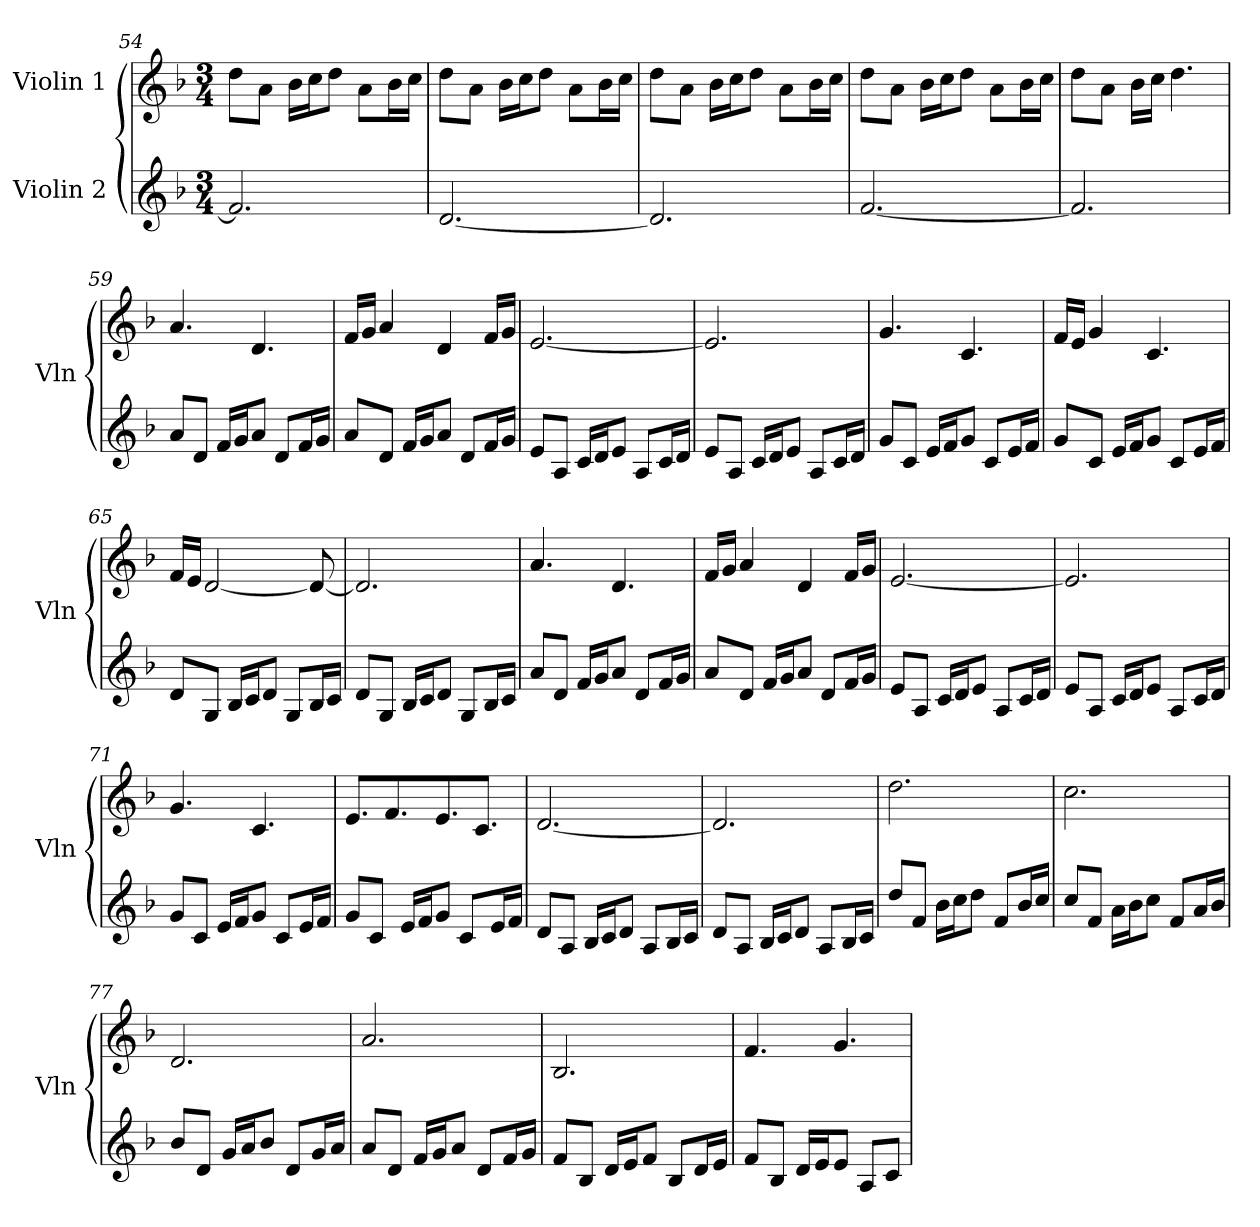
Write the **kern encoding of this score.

**kern	**kern
*part2	*part1
*staff2	*staff1
*I"Violin 2	*I"Violin 1
*I'Vln	*I'Vln
!!LO:LB:g=z
*clefG2	*clefG2
*k[b-]	*k[b-]
*M3/4	*M3/4
=54	=54
2.f/]	8dd\L
.	8a\J
.	16b-\LL
.	16cc\J
.	8dd\J
.	8a\L
.	16b-\L
.	16cc\JJ
=55	=55
[2.d/	8dd\L
.	8a\J
.	16b-\LL
.	16cc\J
.	8dd\J
.	8a\L
.	16b-\L
.	16cc\JJ
=56	=56
2.d/]	8dd\L
.	8a\J
.	16b-\LL
.	16cc\J
.	8dd\J
.	8a\L
.	16b-\L
.	16cc\JJ
=57	=57
[2.f/	8dd\L
.	8a\J
.	16b-\LL
.	16cc\J
.	8dd\J
.	8a\L
.	16b-\L
.	16cc\JJ
=58	=58
2.f/]	8dd\L
.	8a\J
.	16b-\LL
.	16cc\JJ
.	4.dd\
!!LO:PB:g=z
=59	=59
8a/L	4.a/
8d/J	.
16f/LL	.
16g/J	.
8a/J	4.d/
8d/L	.
16f/L	.
16g/JJ	.
=60	=60
8a/L	16f/LL
.	16g/JJ
8d/J	4a/
16f/LL	.
16g/J	.
8a/J	4d/
8d/L	.
16f/L	16f/LL
16g/JJ	16g/JJ
=61	=61
8e/L	[2.e/
8A/J	.
16c/LL	.
16d/J	.
8e/J	.
8A/L	.
16c/L	.
16d/JJ	.
=62	=62
8e/L	2.e/]
8A/J	.
16c/LL	.
16d/J	.
8e/J	.
8A/L	.
16c/L	.
16d/JJ	.
=63	=63
8g/L	4.g/
8c/J	.
16e/LL	.
16f/J	.
8g/J	4.c/
8c/L	.
16e/L	.
16f/JJ	.
!!LO:LB:g=z
=64	=64
8g/L	16f/LL
.	16e/JJ
8c/J	4g/
16e/LL	.
16f/J	.
8g/J	4.c/
8c/L	.
16e/L	.
16f/JJ	.
=65	=65
8d/L	16f/LL
.	16e/JJ
8G/J	[2d/
16B-/LL	.
16c/J	.
8d/J	.
8G/L	.
16B-/L	8d/_
16c/JJ	.
=66	=66
8d/L	2.d/]
8G/J	.
16B-/LL	.
16c/J	.
8d/J	.
8G/L	.
16B-/L	.
16c/JJ	.
=67	=67
8a/L	4.a/
8d/J	.
16f/LL	.
16g/J	.
8a/J	4.d/
8d/L	.
16f/L	.
16g/JJ	.
!!LO:LB:g=z
=68	=68
8a/L	16f/LL
.	16g/JJ
8d/J	4a/
16f/LL	.
16g/J	.
8a/J	4d/
8d/L	.
16f/L	16f/LL
16g/JJ	16g/JJ
=69	=69
8e/L	[2.e/
8A/J	.
16c/LL	.
16d/J	.
8e/J	.
8A/L	.
16c/L	.
16d/JJ	.
=70	=70
8e/L	2.e/]
8A/J	.
16c/LL	.
16d/J	.
8e/J	.
8A/L	.
16c/L	.
16d/JJ	.
=71	=71
8g/L	4.g/
8c/J	.
16e/LL	.
16f/J	.
8g/J	4.c/
8c/L	.
16e/L	.
16f/JJ	.
=72	=72
8g/L	8.e/L
8c/J	.
.	8.f/
16e/LL	.
16f/J	.
8g/J	8.e/
8c/L	.
.	8.c/J
16e/L	.
16f/JJ	.
!!LO:LB:g=z
=73	=73
8d/L	[2.d/
8A/J	.
16B-/LL	.
16c/J	.
8d/J	.
8A/L	.
16B-/L	.
16c/JJ	.
=74	=74
8d/L	2.d/]
8A/J	.
16B-/LL	.
16c/J	.
8d/J	.
8A/L	.
16B-/L	.
16c/JJ	.
=75	=75
8dd/L	2.dd\
8f/J	.
16b-\LL	.
16cc\J	.
8dd\J	.
8f/L	.
16b-/L	.
16cc/JJ	.
=76	=76
8cc/L	2.cc\
8f/J	.
16a\LL	.
16b-\J	.
8cc\J	.
8f/L	.
16a/L	.
16b-/JJ	.
=77	=77
8b-/L	2.d/
8d/J	.
16g/LL	.
16a/J	.
8b-/J	.
8d/L	.
16g/L	.
16a/JJ	.
!!LO:LB:g=z
=78	=78
8a/L	2.a/
8d/J	.
16f/LL	.
16g/J	.
8a/J	.
8d/L	.
16f/L	.
16g/JJ	.
=79	=79
8f/L	2.B-/
8B-/J	.
16d/LL	.
16e/J	.
8f/J	.
8B-/L	.
16d/L	.
16e/JJ	.
=80	=80
8f/L	4.f/
8B-/J	.
16d/LL	.
16e/J	.
8e/J	4.g/
8A/L	.
8c/J	.
=	=
*-	*-
